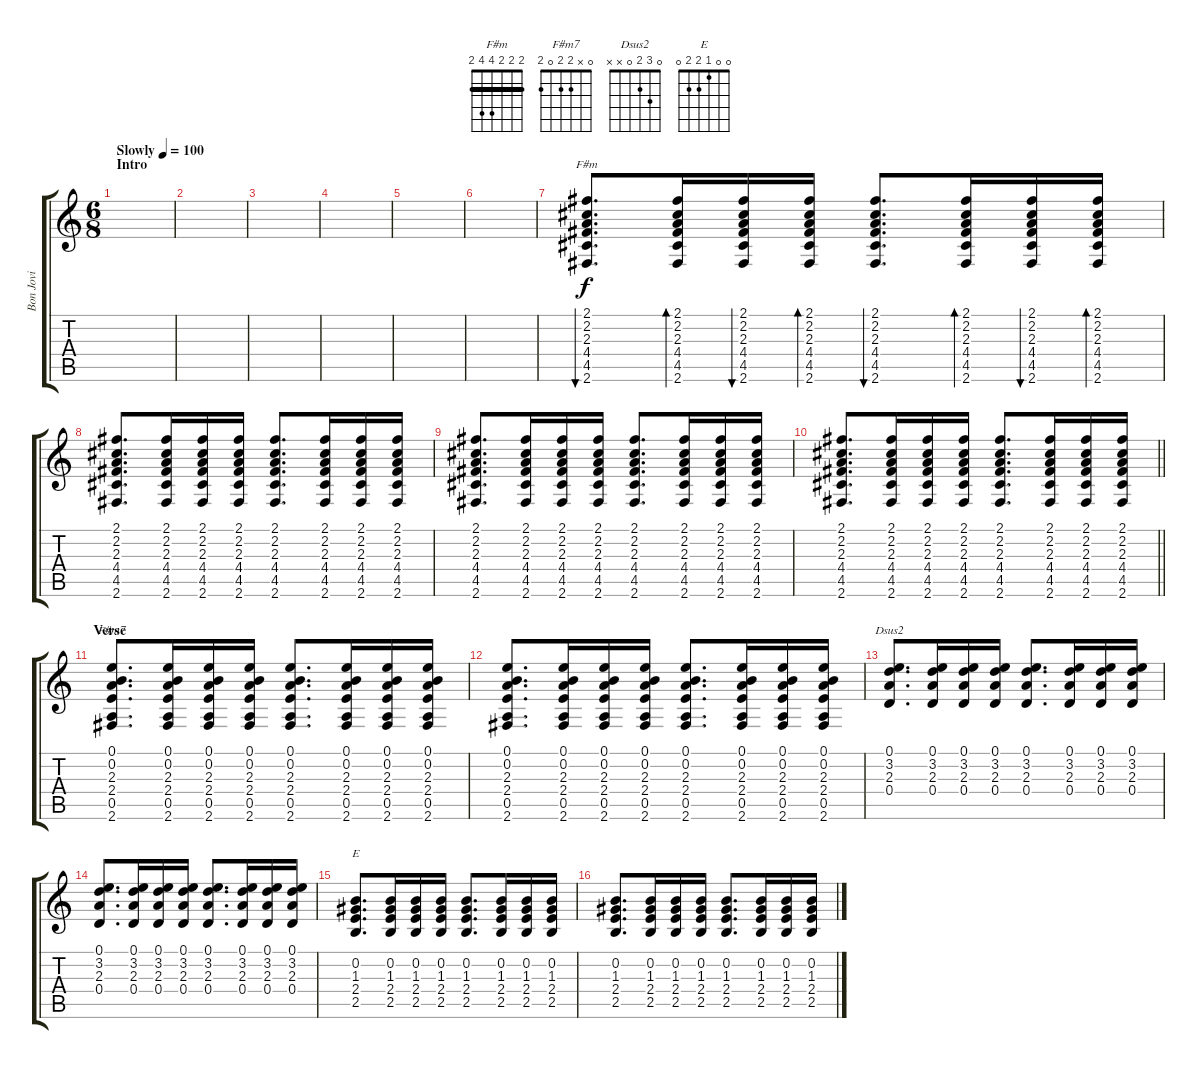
\track ("Bon Jovi" "Bon Jovi") {instrument acousticguitarsteel}
\staff {score tabs}
\tuning (E4 B3 G3 D3 A2 E2) {hide}
\chord ("F#m" 2 2 2 4 4 2) {barre 2}
\chord ("F#m7" 0 x 2 2 0 2)
\chord ("Dsus2" 0 3 2 0 x x)
\chord ("E" 0 0 1 2 2 0)
\ts (6 8)
\section ("" "Intro")
\tempo (100 "Slowly")
\clef g2
\ks c
|
|
|
|
|
|
(2.1 2.2 2.3 4.4 4.5 2.6).8{d bu 240 ch "F#m"} (2.1 2.2 2.3 4.4 4.5 2.6).16{bd 60} (2.1 2.2 2.3 4.4 4.5 2.6).16{bu 60} (2.1 2.2 2.3 4.4 4.5 2.6).16{bd 60} (2.1 2.2 2.3 4.4 4.5 2.6).8{d bu 60} (2.1 2.2 2.3 4.4 4.5 2.6).16{bd 60} (2.1 2.2 2.3 4.4 4.5 2.6).16{bu 60} (2.1 2.2 2.3 4.4 4.5 2.6).16{bd 60} |
(2.1 2.2 2.3 4.4 4.5 2.6).8{d} (2.1 2.2 2.3 4.4 4.5 2.6).16 (2.1 2.2 2.3 4.4 4.5 2.6).16 (2.1 2.2 2.3 4.4 4.5 2.6).16 (2.1 2.2 2.3 4.4 4.5 2.6).8{d} (2.1 2.2 2.3 4.4 4.5 2.6).16 (2.1 2.2 2.3 4.4 4.5 2.6).16 (2.1 2.2 2.3 4.4 4.5 2.6).16 |
(2.1 2.2 2.3 4.4 4.5 2.6).8{d} (2.1 2.2 2.3 4.4 4.5 2.6).16 (2.1 2.2 2.3 4.4 4.5 2.6).16 (2.1 2.2 2.3 4.4 4.5 2.6).16 (2.1 2.2 2.3 4.4 4.5 2.6).8{d} (2.1 2.2 2.3 4.4 4.5 2.6).16 (2.1 2.2 2.3 4.4 4.5 2.6).16 (2.1 2.2 2.3 4.4 4.5 2.6).16 |
\barLineRight lightlight
(2.1 2.2 2.3 4.4 4.5 2.6).8{d} (2.1 2.2 2.3 4.4 4.5 2.6).16 (2.1 2.2 2.3 4.4 4.5 2.6).16 (2.1 2.2 2.3 4.4 4.5 2.6).16 (2.1 2.2 2.3 4.4 4.5 2.6).8{d} (2.1 2.2 2.3 4.4 4.5 2.6).16 (2.1 2.2 2.3 4.4 4.5 2.6).16 (2.1 2.2 2.3 4.4 4.5 2.6).16 |
\section ("" "Verse")
(0.1 0.2 2.3 2.4 0.5 2.6).8{d ch "F#m7"} (0.1 0.2 2.3 2.4 0.5 2.6).16 (0.1 0.2 2.3 2.4 0.5 2.6).16 (0.1 0.2 2.3 2.4 0.5 2.6).16 (0.1 0.2 2.3 2.4 0.5 2.6).8{d} (0.1 0.2 2.3 2.4 0.5 2.6).16 (0.1 0.2 2.3 2.4 0.5 2.6).16 (0.1 0.2 2.3 2.4 0.5 2.6).16 |
(0.1 0.2 2.3 2.4 0.5 2.6).8{d} (0.1 0.2 2.3 2.4 0.5 2.6).16 (0.1 0.2 2.3 2.4 0.5 2.6).16 (0.1 0.2 2.3 2.4 0.5 2.6).16 (0.1 0.2 2.3 2.4 0.5 2.6).8{d} (0.1 0.2 2.3 2.4 0.5 2.6).16 (0.1 0.2 2.3 2.4 0.5 2.6).16 (0.1 0.2 2.3 2.4 0.5 2.6).16 |
(0.1 3.2 2.3 0.4).8{d ch "Dsus2"} (0.1 3.2 2.3 0.4).16 (0.1 3.2 2.3 0.4).16 (0.1 3.2 2.3 0.4).16 (0.1 3.2 2.3 0.4).8{d} (0.1 3.2 2.3 0.4).16 (0.1 3.2 2.3 0.4).16 (0.1 3.2 2.3 0.4).16 |
(0.1 3.2 2.3 0.4).8{d} (0.1 3.2 2.3 0.4).16 (0.1 3.2 2.3 0.4).16 (0.1 3.2 2.3 0.4).16 (0.1 3.2 2.3 0.4).8{d} (0.1 3.2 2.3 0.4).16 (0.1 3.2 2.3 0.4).16 (0.1 3.2 2.3 0.4).16 |
(0.2 1.3 2.4 2.5).8{d ch "E"} (0.2 1.3 2.4 2.5).16 (0.2 1.3 2.4 2.5).16 (0.2 1.3 2.4 2.5).16 (0.2 1.3 2.4 2.5).8{d} (0.2 1.3 2.4 2.5).16 (0.2 1.3 2.4 2.5).16 (0.2 1.3 2.4 2.5).16 |
(0.2 1.3 2.4 2.5).8{d} (0.2 1.3 2.4 2.5).16 (0.2 1.3 2.4 2.5).16 (0.2 1.3 2.4 2.5).16 (0.2 1.3 2.4 2.5).8{d} (0.2 1.3 2.4 2.5).16 (0.2 1.3 2.4 2.5).16 (0.2 1.3 2.4 2.5).16
